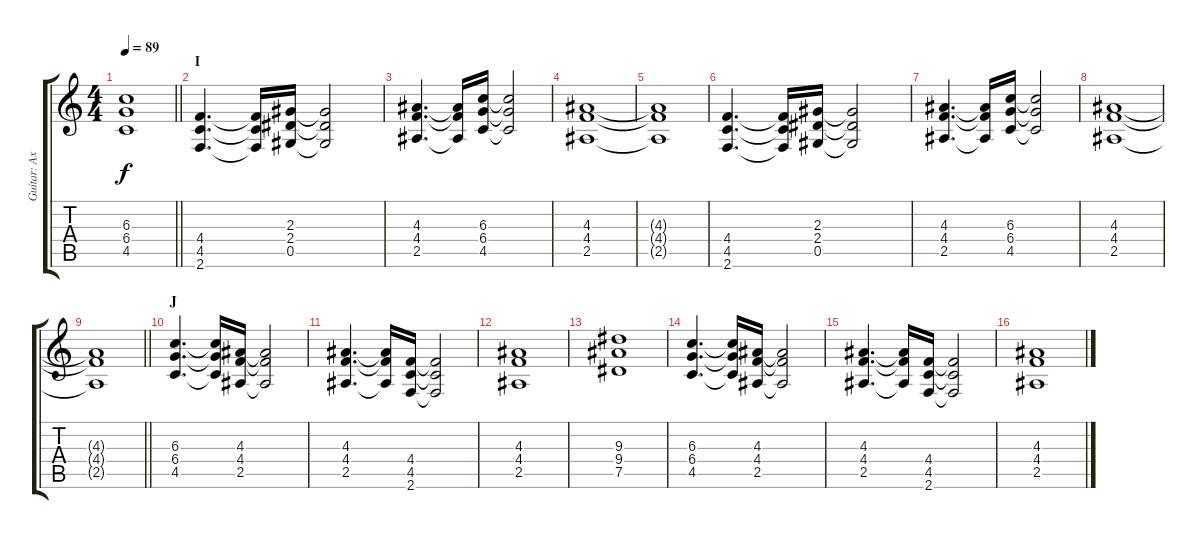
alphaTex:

\track ("Guitar: Axel" "Guitar: Ax") {instrument distortionguitar}
\staff {score tabs}
\tuning (Eb4 Bb3 Gb3 Db3 Ab2 Eb2) {hide}
\ts (4 4)
\tempo 89
\clef g2
\barLineRight lightlight
\ks c
(6.3{t} 6.4{t} 4.5{t}).1{dy f} |
\section ("" "I")
(4.4 4.5 2.6).4{d} (4.4{t} 4.5{t} 2.6{t}).16 (2.3 2.4 0.5).16 (2.3{t} 2.4{t} 0.5{t}).2 |
(4.3 4.4 2.5).4{d} (4.3{t} 4.4{t} 2.5{t}).16 (6.3 6.4 4.5).16 (6.3{t} 6.4{t} 4.5{t}).2 |
(4.3 4.4 2.5).1 |
(4.3{t} 4.4{t} 2.5{t}).1 |
(4.4 4.5 2.6).4{d} (4.4{t} 4.5{t} 2.6{t}).16 (2.3 2.4 0.5).16 (2.3{t} 2.4{t} 0.5{t}).2 |
(4.3 4.4 2.5).4{d} (4.3{t} 4.4{t} 2.5{t}).16 (6.3 6.4 4.5).16 (6.3{t} 6.4{t} 4.5{t}).2 |
(4.3 4.4 2.5).1 |
\barLineRight lightlight
(4.3{t} 4.4{t} 2.5{t}).1 |
\section ("" "J")
(6.3 6.4 4.5).4{d} (6.3{t} 6.4{t} 4.5{t}).16 (4.3 4.4 2.5).16 (4.3{t} 4.4{t} 2.5{t}).2 |
(4.3 4.4 2.5).4{d} (4.3{t} 4.4{t} 2.5{t}).16 (4.4 4.5 2.6).16 (4.4{t} 4.5{t} 2.6{t}).2 |
(4.3 4.4 2.5).1 |
(9.3 9.4 7.5).1 |
(6.3 6.4 4.5).4{d} (6.3{t} 6.4{t} 4.5{t}).16 (4.3 4.4 2.5).16 (4.3{t} 4.4{t} 2.5{t}).2 |
(4.3 4.4 2.5).4{d} (4.3{t} 4.4{t} 2.5{t}).16 (4.4 4.5 2.6).16 (4.4{t} 4.5{t} 2.6{t}).2 |
(4.3 4.4 2.5).1
